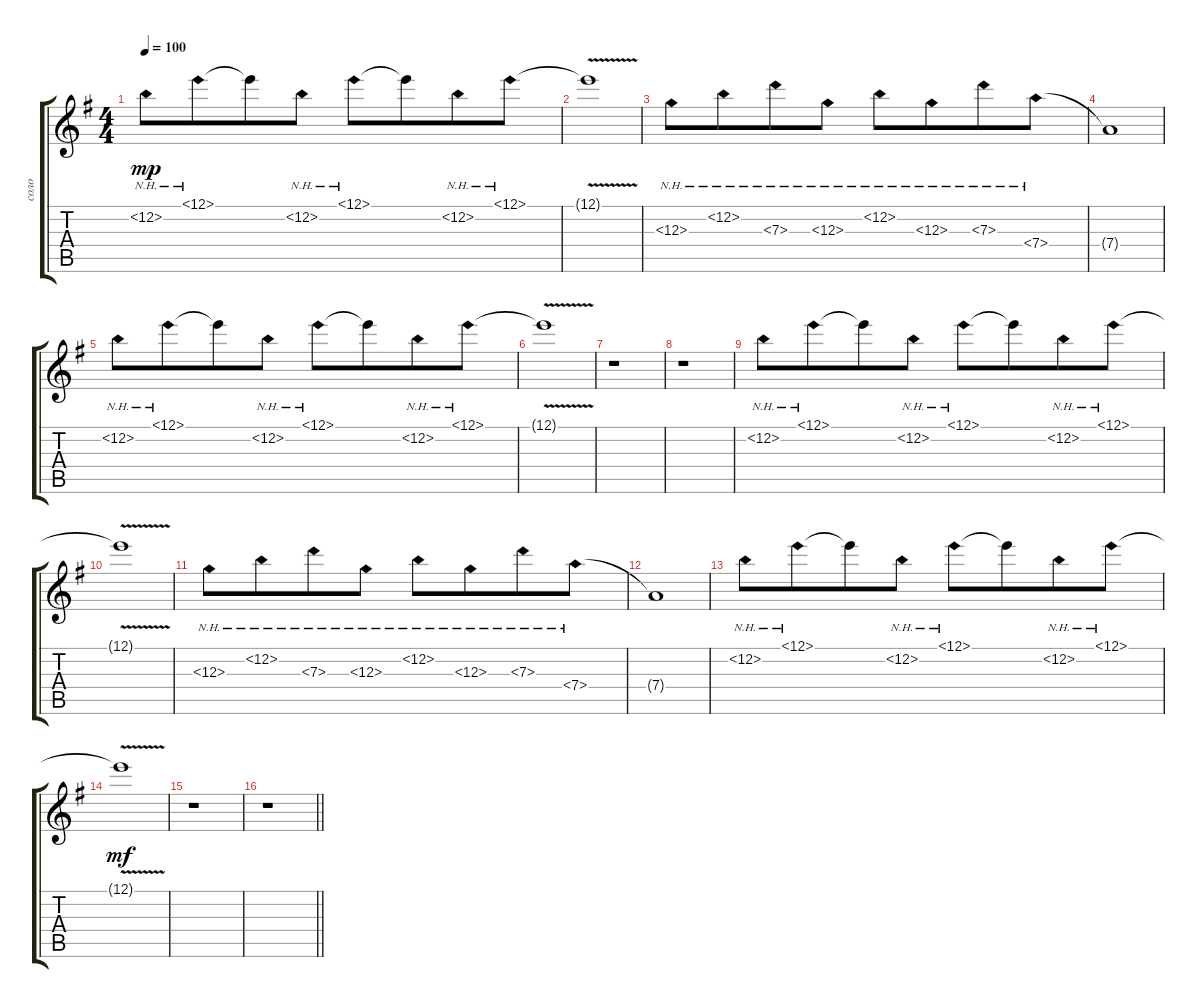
\track ("соло" "соло") {instrument electricguitarjazz}
\staff {score tabs}
\tuning (E4 B3 G3 D3 A2 E2) {hide}
\ts (4 4)
\section ("" "")
\tempo 100
\clef g2
\ks eminor
12.2{nh}.8{dy mp} 12.1{nh}.8{beam merge} 12.1{t}.8 12.2{nh}.8 12.1{nh}.8 12.1{t}.8{beam merge} 12.2{nh}.8 12.1{nh}.8 |
12.1{v t}.1 |
12.3{nh}.8 12.2{nh}.8{beam merge} 7.3{nh}.8 12.3{nh}.8 12.2{nh}.8 12.3{nh}.8{beam merge} 7.3{nh}.8 7.4{nh}.8 |
7.4{t}.1 |
12.2{nh}.8 12.1{nh}.8{beam merge} 12.1{t}.8 12.2{nh}.8 12.1{nh}.8 12.1{t}.8{beam merge} 12.2{nh}.8 12.1{nh}.8 |
12.1{v t}.1 |
r.1 |
r.1 |
12.2{nh}.8 12.1{nh}.8{beam merge} 12.1{t}.8 12.2{nh}.8 12.1{nh}.8 12.1{t}.8{beam merge} 12.2{nh}.8 12.1{nh}.8 |
12.1{v t}.1 |
12.3{nh}.8 12.2{nh}.8{beam merge} 7.3{nh}.8 12.3{nh}.8 12.2{nh}.8 12.3{nh}.8{beam merge} 7.3{nh}.8 7.4{nh}.8 |
7.4{t}.1 |
12.2{nh}.8 12.1{nh}.8{beam merge} 12.1{t}.8 12.2{nh}.8 12.1{nh}.8 12.1{t}.8{beam merge} 12.2{nh}.8 12.1{nh}.8 |
12.1{v t}.1{dy mf} |
r.1 |
\barLineRight lightlight
r.1
